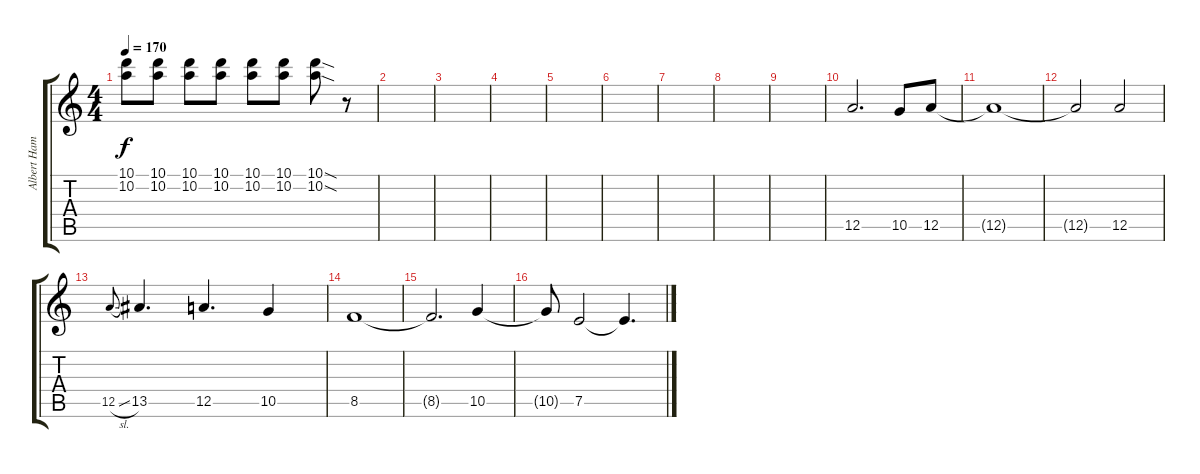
\track ("Albert Hammond Jr." "Albert Ham") {instrument overdrivenguitar}
\staff {score tabs}
\tuning (E4 B3 G3 D3 A2 E2) {hide}
\ts (4 4)
\tempo 170
\clef g2
\ks c
(10.1 10.2).8{dy f} (10.1 10.2).8 (10.1 10.2).8 (10.1 10.2).8 (10.1 10.2).8 (10.1 10.2).8 (10.1{sod} 10.2{sod}).8 r.8 |
|
|
|
|
|
|
|
|
12.5.2{d} 10.5.8 12.5.8 |
12.5{t}.1 |
12.5{t}.2 12.5.2 |
12.5{sl}.8{gr onbeat} 13.5.4{d} 12.5.4{d} 10.5.4 |
8.5.1 |
8.5{t}.2{d} 10.5.4 |
10.5{t}.8 7.5.2 7.5{t}.4{d}
